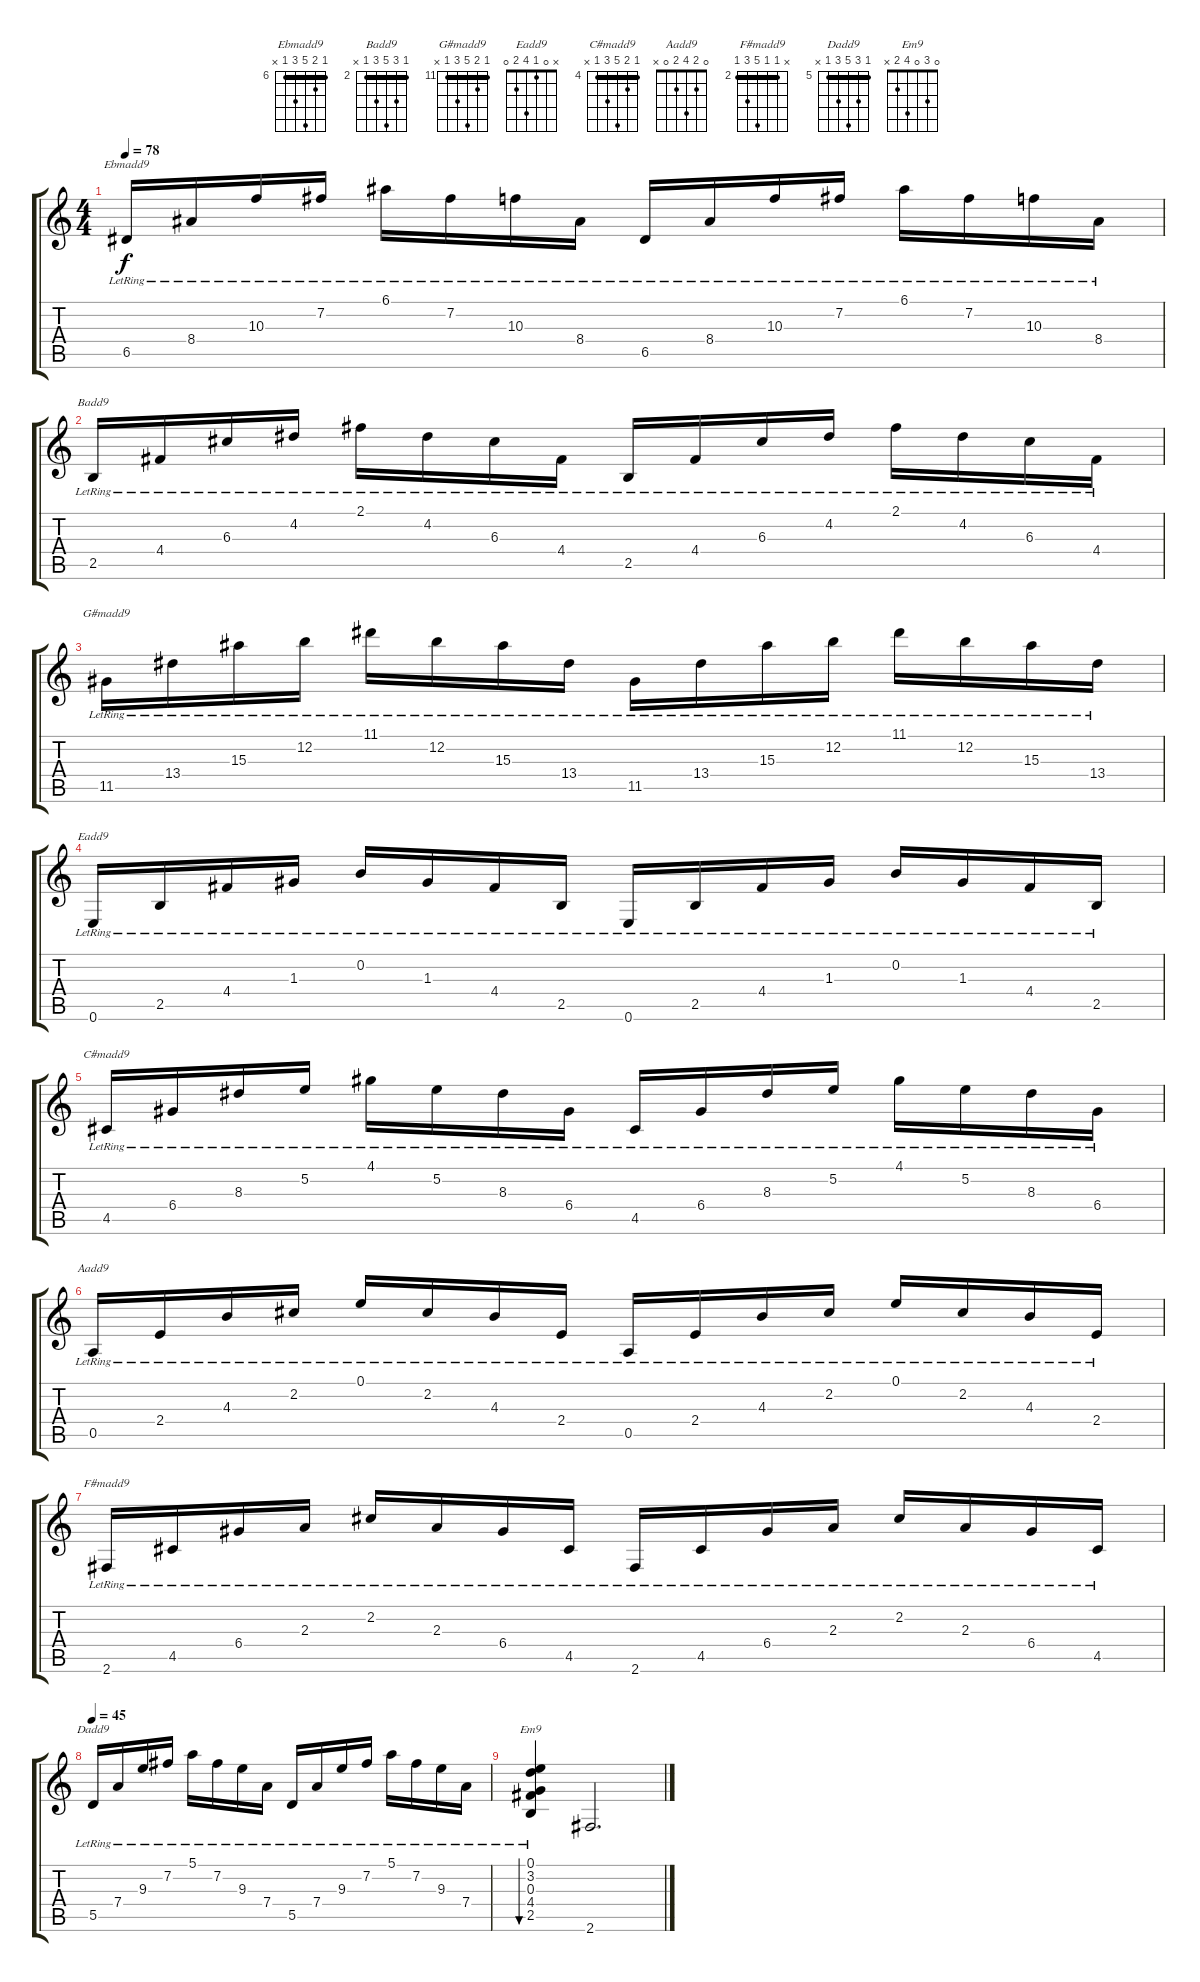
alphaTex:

\track "" {instrument acousticguitarnylon}
\staff {score tabs}
\tuning (E4 B3 G3 D3 A2 E2) {hide}
\chord ("Ebmadd9" 6 7 10 8 6 x) {firstfret 6 barre 6}
\chord ("Badd9" 2 4 6 4 2 x) {firstfret 2 barre 2}
\chord ("G#madd9" 11 12 15 13 11 x) {firstfret 11 barre 11}
\chord ("Eadd9" x 0 1 4 2 0)
\chord ("C#madd9" 4 5 8 6 4 x) {firstfret 4 barre 4}
\chord ("Aadd9" 0 2 4 2 0 x)
\chord ("F#madd9" x 2 2 6 4 2) {firstfret 2 barre 2}
\chord ("Dadd9" 5 7 9 7 5 x) {firstfret 5 barre 5}
\chord ("Em9" 0 3 0 4 2 x)
\ts (4 4)
\tempo 78
\clef g2
\ks c
6.5{lr}.16{ch "Ebmadd9" dy f} 8.4{lr}.16 10.3{lr}.16 7.2{lr}.16 6.1{lr}.16 7.2{lr}.16 10.3{lr}.16 8.4{lr}.16 6.5{lr}.16 8.4{lr}.16 10.3{lr}.16 7.2{lr}.16 6.1{lr}.16 7.2{lr}.16 10.3{lr}.16 8.4{lr}.16 |
2.5{lr}.16{ch "Badd9"} 4.4{lr}.16 6.3{lr}.16 4.2{lr}.16 2.1{lr}.16 4.2{lr}.16 6.3{lr}.16 4.4{lr}.16 2.5{lr}.16 4.4{lr}.16 6.3{lr}.16 4.2{lr}.16 2.1{lr}.16 4.2{lr}.16 6.3{lr}.16 4.4{lr}.16 |
11.5{lr}.16{ch "G#madd9"} 13.4{lr}.16 15.3{lr}.16 12.2{lr}.16 11.1{lr}.16 12.2{lr}.16 15.3{lr}.16 13.4{lr}.16 11.5{lr}.16 13.4{lr}.16 15.3{lr}.16 12.2{lr}.16 11.1{lr}.16 12.2{lr}.16 15.3{lr}.16 13.4{lr}.16 |
0.6{lr}.16{ch "Eadd9"} 2.5{lr}.16 4.4{lr}.16 1.3{lr}.16 0.2{lr}.16 1.3{lr}.16 4.4{lr}.16 2.5{lr}.16 0.6{lr}.16 2.5{lr}.16 4.4{lr}.16 1.3{lr}.16 0.2{lr}.16 1.3{lr}.16 4.4{lr}.16 2.5{lr}.16 |
4.5{lr}.16{ch "C#madd9"} 6.4{lr}.16 8.3{lr}.16 5.2{lr}.16 4.1{lr}.16 5.2{lr}.16 8.3{lr}.16 6.4{lr}.16 4.5{lr}.16 6.4{lr}.16 8.3{lr}.16 5.2{lr}.16 4.1{lr}.16 5.2{lr}.16 8.3{lr}.16 6.4{lr}.16 |
0.5{lr}.16{ch "Aadd9"} 2.4{lr}.16 4.3{lr}.16 2.2{lr}.16 0.1{lr}.16 2.2{lr}.16 4.3{lr}.16 2.4{lr}.16 0.5{lr}.16 2.4{lr}.16 4.3{lr}.16 2.2{lr}.16 0.1{lr}.16 2.2{lr}.16 4.3{lr}.16 2.4{lr}.16 |
2.6{lr}.16{ch "F#madd9"} 4.5{lr}.16 6.4{lr}.16 2.3{lr}.16 2.2{lr}.16 2.3{lr}.16 6.4{lr}.16 4.5{lr}.16 2.6{lr}.16 4.5{lr}.16 6.4{lr}.16 2.3{lr}.16 2.2{lr}.16 2.3{lr}.16 6.4{lr}.16 4.5{lr}.16 |
\tempo 45
5.5{lr}.16{ch "Dadd9"} 7.4{lr}.16 9.3{lr}.16 7.2{lr}.16 5.1{lr}.16 7.2{lr}.16 9.3{lr}.16 7.4{lr}.16 5.5{lr}.16 7.4{lr}.16 9.3{lr}.16 7.2{lr}.16 5.1{lr}.16 7.2{lr}.16 9.3{lr}.16 7.4{lr}.16 |
(0.1{lr} 3.2{lr} 0.3{lr} 4.4{lr} 2.5).4{bu 240 ch "Em9"} 2.6.2{d}
